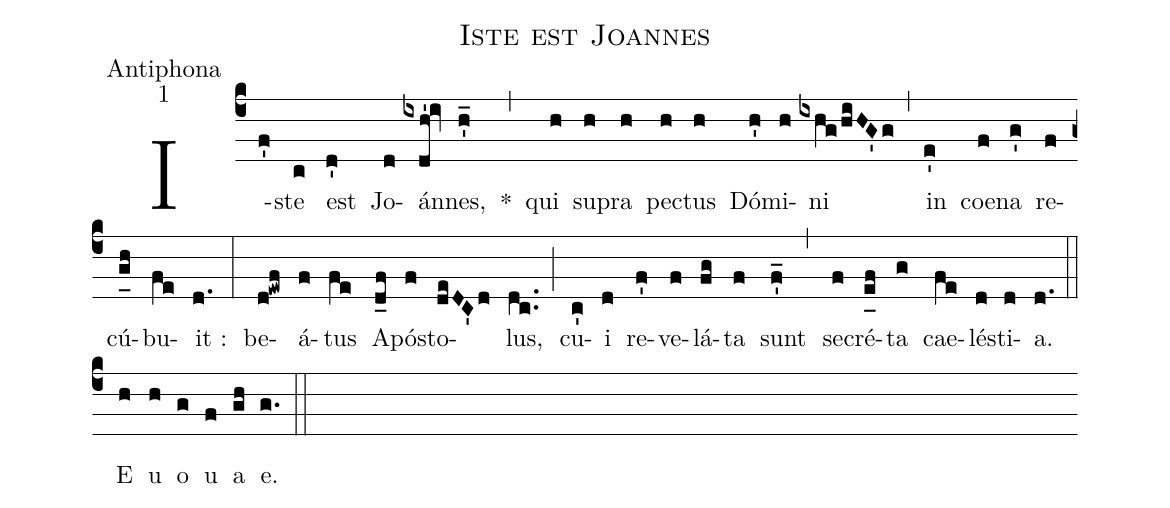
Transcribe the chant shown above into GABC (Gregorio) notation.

name:Iste est Joannes;
office-part:Antiphona;
mode:1;
%%
(c4) I(f')ste(c) est(d') Jo(d)án(ixdh'!iv)nes,(h'_) *(,) qui(h) su(h)pra(h) pe(h)ctus(h) Dó(h')mi(h)ni(ixhg/hiHG'g) (,) in(e') coe(f)na(g') re(f)cú(g_[uh:l]h)bu(fe)it :(d.) (:) be(d!ewf)á(f)tus(fe) A(d_f)pó(f)sto(deDC'd)lus,(dc..) (;) cu(c')i(d) re(f')ve(f)lá(fg)ta(f) sunt(f'_) (,) se(f)cré(e_[uh:l]f)ta(g) cae(fe)lé(d)sti(d)a.(d.) (::) <eu>E(h) u(h) o(g) u(f) a(gh) e.</eu>(g.) (::)
